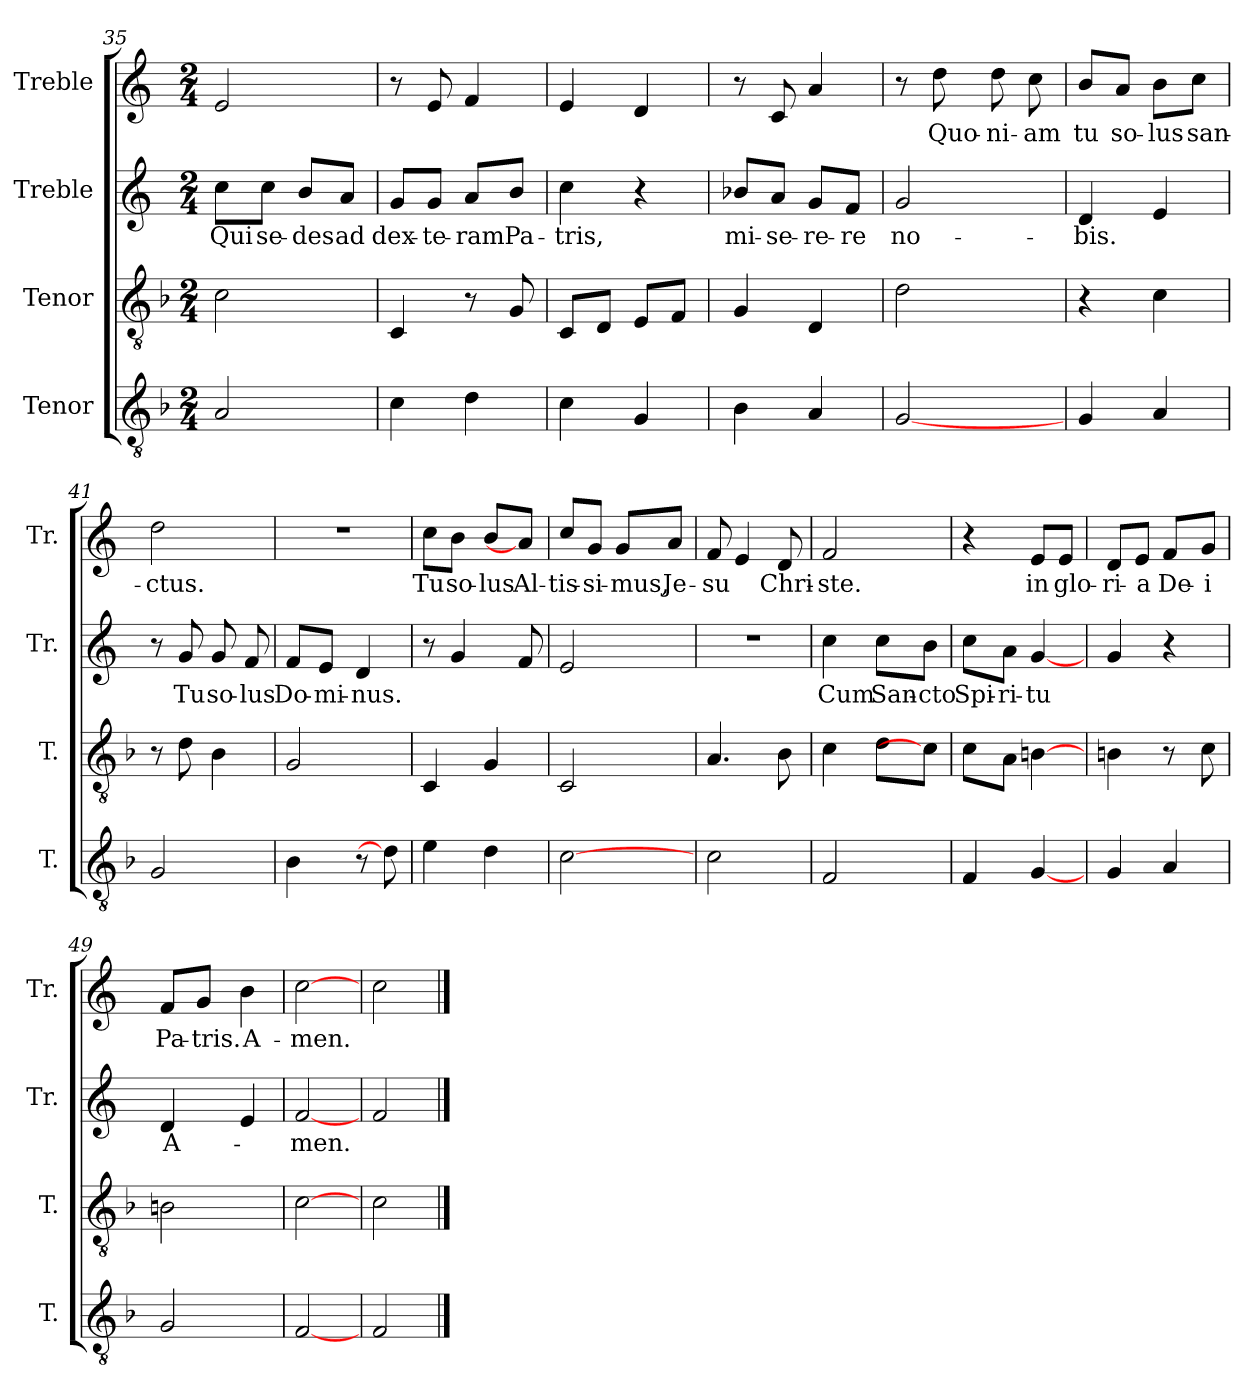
**kern	**kern	**kern	**text	**kern	**text
*part4	*part3	*part2	*part2	*part1	*part1
*staff4	*staff3	*staff2	*staff2	*staff1	*staff1
*I"Tenor	*I"Tenor	*I"Treble	*	*I"Treble	*
*I'T.	*I'T.	*I'Tr.	*	*I'Tr.	*
*clefGv2	*clefGv2	*clefG2	*	*clefG2	*
*ITrd7c12	*ITrd7c12	*	*	*	*
*k[b-]	*k[b-]	*k[]	*	*k[]	*
*F:	*F:	*C:	*	*C:	*
*M2/4	*M2/4	*M2/4	*	*M2/4	*
=35	=35	=35	=35	=35	=35
!	!	!	!LO:LY:b:color=#000000	!	!
2AAi/	2Ci\	8cci\L	Qui	2ei/	.
!	!	!	!LO:LY:b:color=#000000	!	!
.	.	8cci\J	se-	.	.
!	!	!	!LO:LY:b:color=#000000	!	!
.	.	8bi/L	-des	.	.
!	!	!	!LO:LY:b:color=#000000	!	!
.	.	8ai/J	ad	.	.
=36	=36	=36	=36	=36	=36
!	!	!	!LO:LY:b:color=#000000	!	!
4Ci\	4CCi/	8gi/L	dex-	8r	.
!	!	!	!LO:LY:b:color=#000000	!	!
.	.	8gi/J	-te-	8ei/L	.
!	!	!	!LO:LY:b:color=#000000	!	!
4Di\	8r	8ai/L	-ram	4fi/	.
!	!	!	!LO:LY:b:color=#000000	!	!
.	8GGi/L	8bi/J	Pa-	.	.
=37	=37	=37	=37	=37	=37
!	!	!	!LO:LY:b:color=#000000	!	!
4Ci\	8CCi/L	4cci\	-tris,	4ei/	.
.	8DDi/J	.	.	.	.
4GGi/	8EEi/L	4r	.	4di/	.
.	8FFi/J	.	.	.	.
=38	=38	=38	=38	=38	=38
!	!	!	!LO:LY:b:color=#000000	!	!
4BB-i\	4GGi/	8b-Xi/L	mi-	8r	.
!	!	!	!LO:LY:b:color=#000000	!	!
.	.	8ai/J	-se-	8ci/L	.
!	!	!	!LO:LY:b:color=#000000	!	!
4AAi/	4DDi/	8gi/L	-re-	4ai/	.
!	!	!	!LO:LY:b:color=#000000	!	!
.	.	8fi/J	-re	.	.
=39	=39	=39	=39	=39	=39
!	!	!	!LO:LY:b:color=#000000	!	!
[2GGi/	2Di\	2gi/	no-	8r	.
!	!	!	!	!	!LO:LY:b:color=#000000
.	.	.	.	8ddi\L	Quo-
!	!	!	!	!	!LO:LY:b:color=#000000
.	.	.	.	8ddi\L	-ni-
!	!	!	!	!	!LO:LY:b:color=#000000
.	.	.	.	8cci\J	-am
=40	=40	=40	=40	=40	=40
!	!	!	!LO:LY:b:color=#000000	!	!LO:LY:b:color=#000000
4GGi/	4r	4di/	-bis.	8bi/L	tu
!	!	!	!	!	!LO:LY:b:color=#000000
.	.	.	.	8ai/J	so-
!	!	!	!	!	!LO:LY:b:color=#000000
4AAi/	4Ci\	4ei/	.	8bi\L	-lus
!	!	!	!	!	!LO:LY:b:color=#000000
.	.	.	.	8cci\J	san-
!!LO:PB:g=z
=41	=41	=41	=41	=41	=41
!	!	!	!	!	!LO:LY:b:color=#000000
2GGi/	8r	8r	.	2ddi\	-ctus.
!	!	!	!LO:LY:b:color=#000000	!	!
.	8Di\L	8gi/L	Tu	.	.
!	!	!	!LO:LY:b:color=#000000	!	!
.	4BB-i\	8gi/L	so-	.	.
!	!	!	!LO:LY:b:color=#000000	!	!
.	.	8fi/J	-lus	.	.
=42	=42	=42	=42	=42	=42
!	!	!	!LO:LY:b:color=#000000	!LO:N:vis=1	!
4BB-i\	2GGi/	8fi/L	Do-	2r	.
!	!	!	!LO:LY:b:color=#000000	!	!
.	.	8ei/J	-mi-	.	.
!	!	!	!LO:LY:b:color=#000000	!	!
8r	.	4di/	-nus.	.	.
8Di\L]	.	.	.	.	.
=43	=43	=43	=43	=43	=43
!	!	!	!	!	!LO:LY:b:color=#000000
4Ei\	4CCi/	8r	.	8cci\L	Tu
!	!	!	!	!	!LO:LY:b:color=#000000
.	.	4gi/	.	8bi\J	so-
!	!	!	!	!	!LO:LY:b:color=#000000
4Di\	4GGi/	.	.	8bi/L	-lus
!	!	!	!	!	!LO:LY:b:color=#000000
.	.	8fi/L	.	8ai/J]	Al-
=44	=44	=44	=44	=44	=44
!	!	!	!	!	!LO:LY:b:color=#000000
[2Ci\	2CCi/	2ei/	.	8cci/L	-tis-
!	!	!	!	!	!LO:LY:b:color=#000000
.	.	.	.	8gi/J	-si-
!	!	!	!	!	!LO:LY:b:color=#000000
.	.	.	.	8gi/L	-mus,
!	!	!	!	!	!LO:LY:b:color=#000000
.	.	.	.	8ai/J	Je-
=45	=45	=45	=45	=45	=45
!	!	!LO:N:vis=1	!	!	!LO:LY:b:color=#000000
2Ci\	4.AAi/	2r	.	8fi/L	-su
.	.	.	.	4ei/	.
!	!	!	!	!	!LO:LY:b:color=#000000
.	8BB-i\L	.	.	8di/L	Chri-
!!LO:LB:g=z
=46	=46	=46	=46	=46	=46
!	!	!	!LO:LY:b:color=#000000	!	!LO:LY:b:color=#000000
2FFi/	4Ci\	4cci\	Cum	2fi/	-ste.
!	!	!	!LO:LY:b:color=#000000	!	!
.	8Di\L	8cci\L	San-	.	.
!	!	!	!LO:LY:b:color=#000000	!	!
.	8Ci\J]	8bi\J	-cto	.	.
=47	=47	=47	=47	=47	=47
!	!	!	!LO:LY:b:color=#000000	!	!
4FFi/	8Ci\L	8cci\L	Spi-	4r	.
!	!	!	!LO:LY:b:color=#000000	!	!
.	8AAi\J	8ai\J	-ri-	.	.
!	!	!	!LO:LY:b:color=#000000	!	!LO:LY:b:color=#000000
[4GGi/	[4BBni\	[4gi/	-tu	8ei/L	in
!	!	!	!	!	!LO:LY:b:color=#000000
.	.	.	.	8ei/J	glo-
=48	=48	=48	=48	=48	=48
!	!	!	!	!	!LO:LY:b:color=#000000
4GGi/	4BBi\	4gi/	.	8di/L	-ri-
!	!	!	!	!	!LO:LY:b:color=#000000
.	.	.	.	8ei/J	-a
!	!	!	!	!	!LO:LY:b:color=#000000
4AAi/	8r	4r	.	8fi/L	De-
!	!	!	!	!	!LO:LY:b:color=#000000
.	8Ci\L	.	.	8gi/J	-i
=49	=49	=49	=49	=49	=49
!	!	!	!LO:LY:b:color=#000000	!	!LO:LY:b:color=#000000
2GGi/	2BBni\	4di/	A-	8fi/L	Pa-
!	!	!	!	!	!LO:LY:b:color=#000000
.	.	.	.	8gi/J	-tris.
!	!	!	!	!	!LO:LY:b:color=#000000
.	.	4ei/	.	4bi\	A-
=50	=50	=50	=50	=50	=50
!	!	!	!LO:LY:b:color=#000000	!	!LO:LY:b:color=#000000
[2FFi/	[2Ci\	[2fi/	-men.	[2cci\	-men.
=51	=51	=51	=51	=51	=51
2FFi/	2Ci\	2fi/	.	2cci\	.
==	==	==	==	==	==
*-	*-	*-	*-	*-	*-
